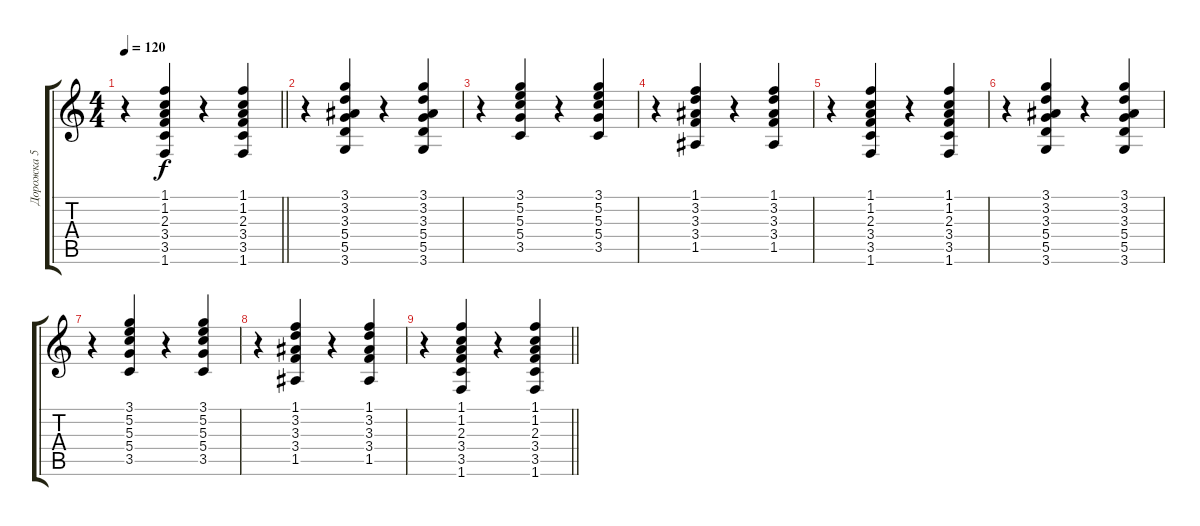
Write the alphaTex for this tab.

\track ("Дорожка 5" "Дорожка 5") {instrument acousticguitarsteel}
\staff {score tabs}
\tuning (E4 B3 G3 D3 A2 E2) {hide}
\ts (4 4)
\tempo 120
\clef g2
\barLineRight lightlight
\ks c
r.4{dy f} (1.1 1.2 2.3 3.4 3.5 1.6).4 r.4 (1.1 1.2 2.3 3.4 3.5 1.6).4 |
r.4 (3.1 3.2 3.3 5.4 5.5 3.6).4 r.4 (3.1 3.2 3.3 5.4 5.5 3.6).4 |
r.4 (3.1 5.2 5.3 5.4 3.5).4 r.4 (3.1 5.2 5.3 5.4 3.5).4 |
r.4 (1.1 3.2 3.3 3.4 1.5).4 r.4 (1.1 3.2 3.3 3.4 1.5).4 |
r.4 (1.1 1.2 2.3 3.4 3.5 1.6).4 r.4 (1.1 1.2 2.3 3.4 3.5 1.6).4 |
r.4 (3.1 3.2 3.3 5.4 5.5 3.6).4 r.4 (3.1 3.2 3.3 5.4 5.5 3.6).4 |
r.4 (3.1 5.2 5.3 5.4 3.5).4 r.4 (3.1 5.2 5.3 5.4 3.5).4 |
r.4 (1.1 3.2 3.3 3.4 1.5).4 r.4 (1.1 3.2 3.3 3.4 1.5).4 |
\barLineRight lightlight
r.4 (1.1 1.2 2.3 3.4 3.5 1.6).4 r.4 (1.1 1.2 2.3 3.4 3.5 1.6).4
